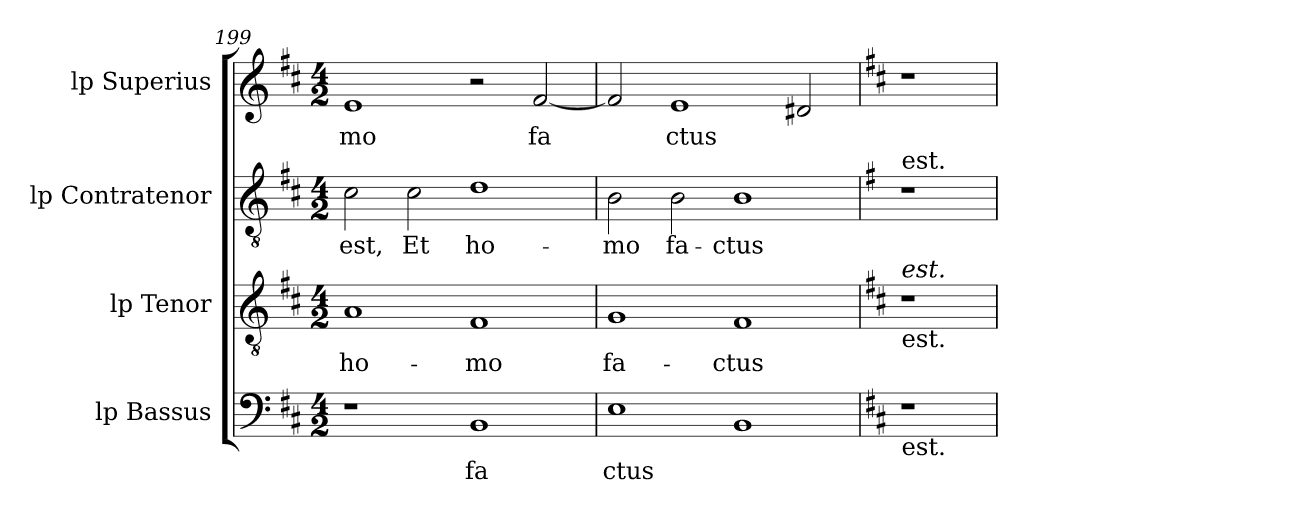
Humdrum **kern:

**kern	**text	**kern	**text	**kern	**text	**kern	**text
*part4	*part4	*part3	*part3	*part2	*part2	*part1	*part1
*staff4	*staff4	*staff3	*staff3	*staff2	*staff2	*staff1	*staff1
*I"lp Bassus	*	*I"lp Tenor	*	*I"lp Contratenor	*	*I"lp Superius	*
*I'lp Bassus	*	*I'lp Tenor	*	*I'lp Contratenor	*	*I'lp Superius	*
*clefF4	*	*clefGv2	*	*clefGv2	*	*clefG2	*
*k[f#c#]	*	*k[f#c#]	*	*k[f#c#]	*	*k[f#c#]	*
*D:	*	*D:	*	*D:	*	*D:	*
*M4/2	*	*M4/2	*	*M4/2	*	*M4/2	*
=199	=199	=199	=199	=199	=199	=199	=199
!	!	!	!LO:LY:b:cj	!	!LO:LY:b:cj	!	!LO:LY:b:cj
1r	.	1A	ho-	2c#\	est,	1e	mo
!	!	!	!	!	!LO:LY:b:cj	!	!
.	.	.	.	2c#\	Et	.	.
!	!LO:LY:b:cj	!	!LO:LY:b:cj	!	!LO:LY:b:cj	!	!
1BB	fa	1F#	-mo	1d	ho-	2r	.
!	!	!	!	!	!	!	!LO:LY:b:cj
.	.	.	.	.	.	[<2f#/	fa
=200	=200	=200	=200	=200	=200	=200	=200
!	!LO:LY:b	!	!LO:LY:b:cj	!	!LO:LY:b:cj	!	!
1E	ctus	1G	fa-	2B\	-mo	2f#/]	.
!	!	!	!	!	!LO:LY:b:cj	!	!LO:LY:b
.	.	.	.	2B\	fa-	1e	ctus
!	!	!	!LO:LY:b:cj	!	!LO:LY:b:cj	!	!
1BB	.	1F#	-ctus	1B	-ctus	.	.
.	.	.	.	.	.	2d#X/	.
=201	=201	=201	=201	=201	=201	=201	=201
*	*	*	*	*k[f#]	*	*	*
*	*	*	*	*G:	*	*	*
!	!	!	!	!LO:TX:a:t=est.	!	!	!
!	!	!LO:TX:b:t=est.	!	!	!	!	!
!	!	!LO:TX:a:i:t=est.	!	!	!	!	!
!LO:TX:b:t=est.	!	!	!	!	!	!	!
1r	.	1r	.	1r	.	1r	.
=	=	=	=	=	=	=	=
*-	*-	*-	*-	*-	*-	*-	*-
